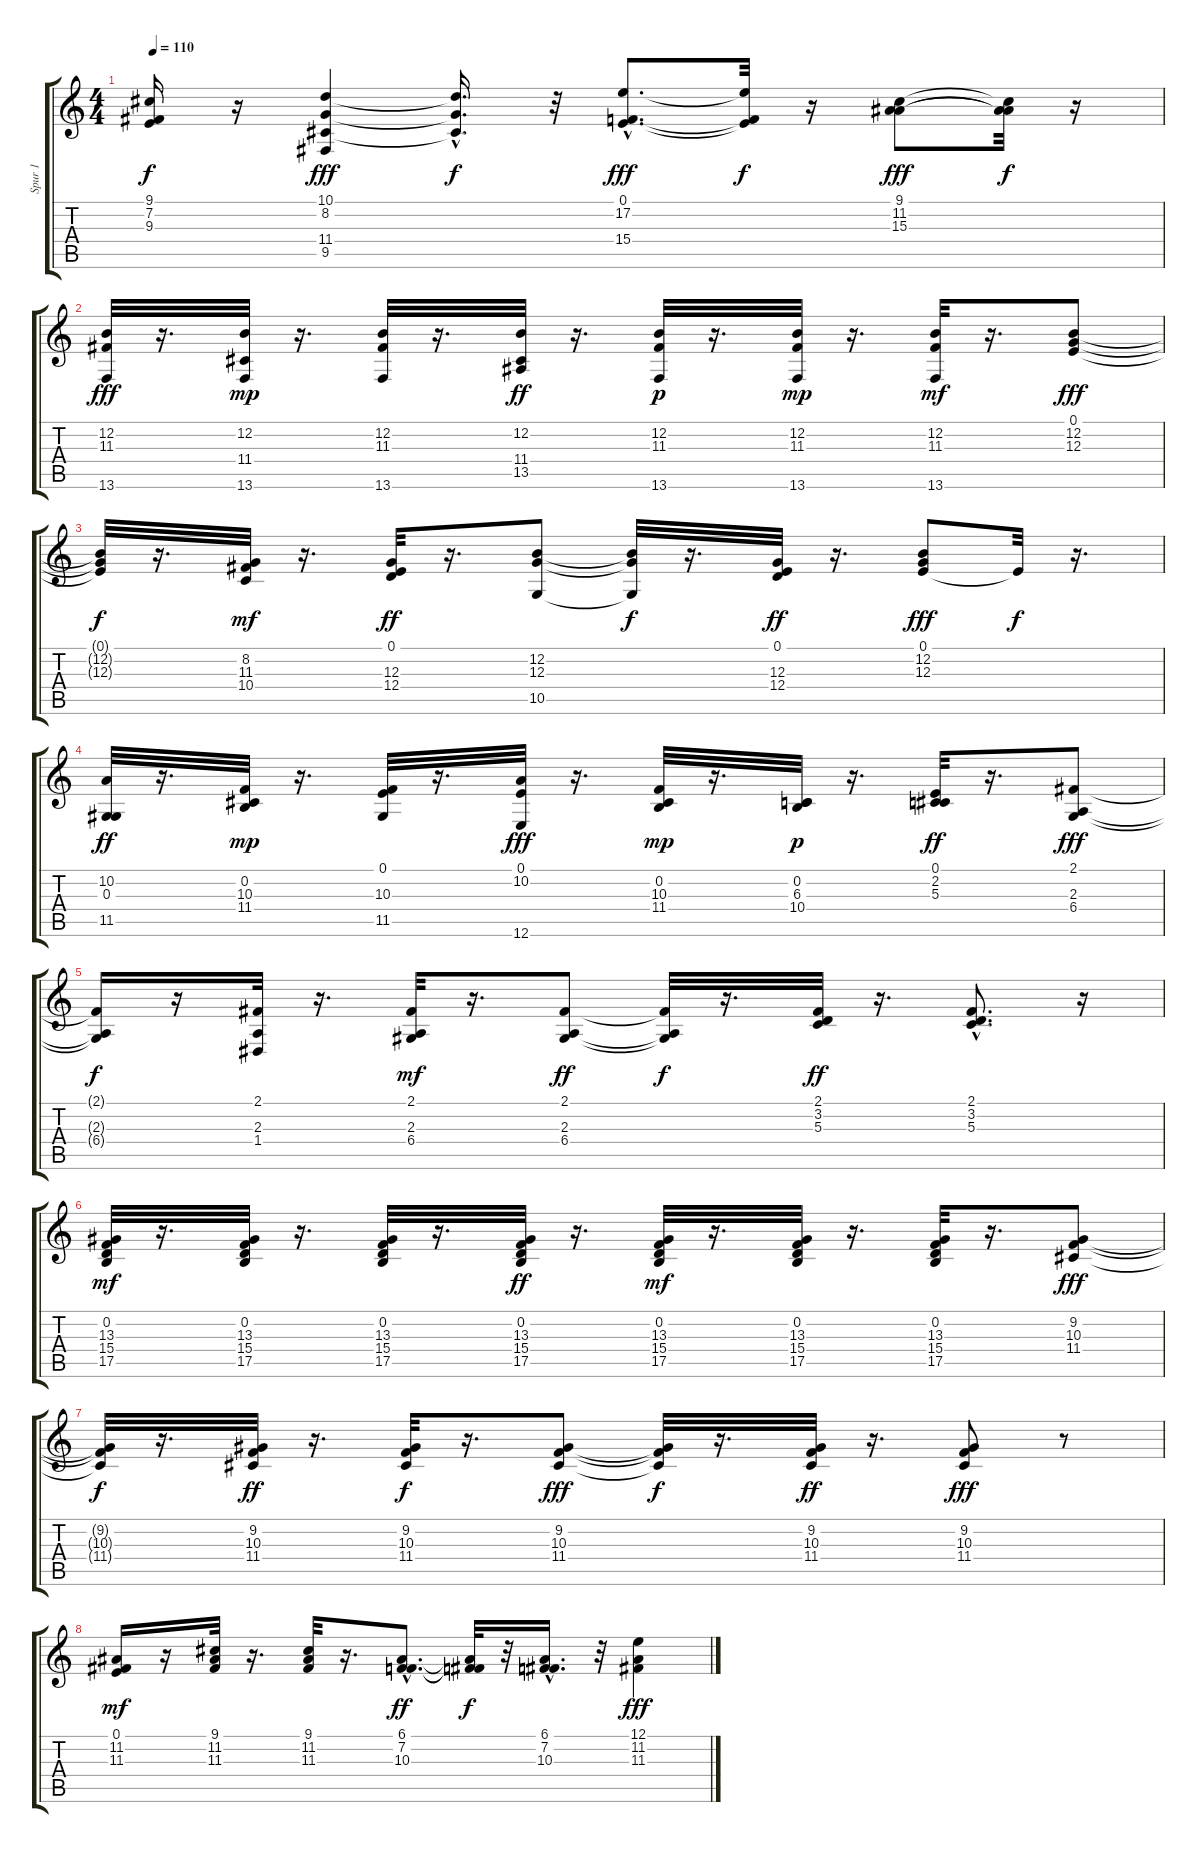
\track ("Spur 1" "Spur 1") {instrument brightacousticpiano}
\staff {score tabs}
\tuning (E4 B3 G3 D3 A2 E2) {hide}
\ts (4 4)
\tempo 110
\clef g2
\ks c
(9.1{t} 7.2{t} 9.3{t}).16{dy f} r.16 (10.1 8.2 11.4 9.5).4{dy fff} (10.1{t} 8.2{t} 11.4{hac t}).16{d dy f} r.32 (0.1{hac} 17.2{hac} 15.4{hac}).8{d dy fff} (0.1{t} 17.2{t} 15.4{t}).32{dy f} r.16 (9.1 11.2 15.3).8{dy fff} (9.1{t} 11.2{t} 15.3{t}).32{dy f} r.16 |
(12.2 11.3 13.6).32{dy fff} r.16{d} (12.2 11.4 13.6).32{dy mp} r.16{d} (12.2 11.3 13.6).32 r.16{d} (12.2 11.4 13.5).32{dy ff} r.16{d} (12.2 11.3 13.6).32{dy p} r.16{d} (12.2 11.3 13.6).32{dy mp} r.16{d} (12.2 11.3 13.6).32{dy mf} r.16{d} (0.1 12.2 12.3).8{dy fff} |
(0.1{t} 12.2{t} 12.3{t}).32{dy f} r.16{d} (8.2 11.3 10.4).32{dy mf} r.16{d} (0.1 12.3 12.4).32{dy ff} r.16{d} (12.2 12.3 10.5).8 (12.2{t} 12.3{t} 10.5{t}).32{dy f} r.16{d} (0.1 12.3 12.4).32{dy ff} r.16{d} (0.1 12.2 12.3).8{dy fff} 0.1{t}.32{dy f} r.16{d} |
(10.2 0.3 11.5).32{dy ff} r.16{d} (0.2 10.3 11.4).32{dy mp} r.16{d} (0.1 10.3 11.5).32 r.16{d} (0.1 10.2 12.6).32{dy fff} r.16{d} (0.2 10.3 11.4).32{dy mp} r.16{d} (0.2 6.3 10.4).32{dy p} r.16{d} (0.1 2.2 5.3).32{dy ff} r.16{d} (2.1 2.3 6.4).8{dy fff} |
(2.1{t} 2.3{t} 6.4{t}).16{dy f} r.16 (2.1 2.3 1.4).32 r.16{d} (2.1 2.3 6.4).32{dy mf} r.16{d} (2.1 2.3 6.4).8{dy ff} (2.1{t} 2.3{t} 6.4{t}).32{dy f} r.16{d} (2.1 3.2 5.3).32{dy ff} r.16{d} (2.1{hac} 3.2{hac} 5.3).8{d} r.16 |
(0.2 13.3 15.4 17.5).32{dy mf} r.16{d} (0.2 13.3 15.4 17.5).32 r.16{d} (0.2 13.3 15.4 17.5).32 r.16{d} (0.2 13.3 15.4 17.5).32{dy ff} r.16{d} (0.2 13.3 15.4 17.5).32{dy mf} r.16{d} (0.2 13.3 15.4 17.5).32 r.16{d} (0.2 13.3 15.4 17.5).32 r.16{d} (9.2 10.3 11.4).8{dy fff} |
(9.2{t} 10.3{t} 11.4{t}).32{dy f} r.16{d} (9.2 10.3 11.4).32{dy ff} r.16{d} (9.2 10.3 11.4).32{dy f} r.16{d} (9.2 10.3 11.4).8{dy fff} (9.2{t} 10.3{t} 11.4{t}).32{dy f} r.16{d} (9.2 10.3 11.4).32{dy ff} r.16{d} (9.2 10.3 11.4).8{dy fff} r.8 |
(0.1 11.2 11.3).16{dy mf} r.16 (9.1 11.2 11.3).32 r.16{d} (9.1 11.2 11.3).32 r.16{d} (6.1{hac} 7.2{hac} 10.3{hac}).8{d dy ff} (6.1{t} 7.2{t} 10.3{t}).32{dy f} r.32 (6.1 7.2 10.3{hac}).16{d} r.32 (12.1 11.2 11.3).4{dy fff}
